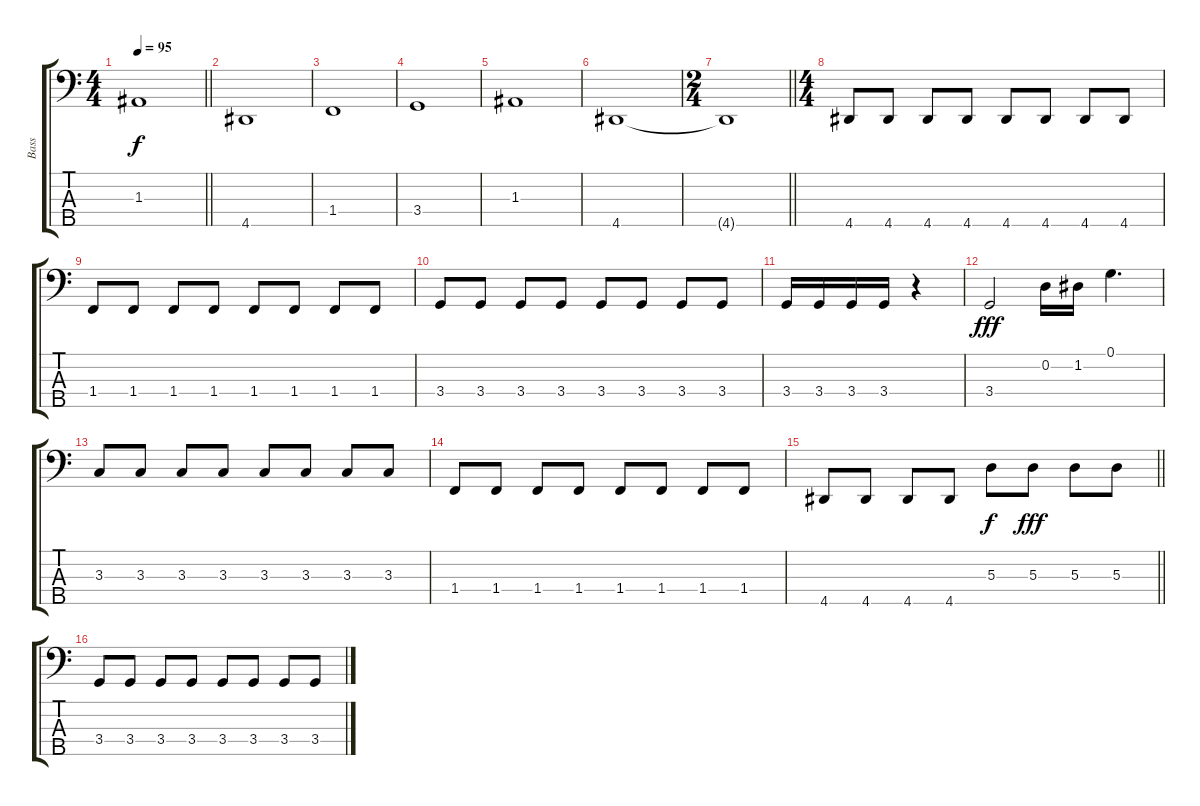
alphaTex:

\track ("Bass" "Bass") {instrument electricbassfinger}
\staff {score tabs}
\tuning (G2 D2 A1 E1 B0) {hide}
\ts (4 4)
\tempo 95
\clef f4
\barLineRight lightlight
\ks c
1.3.1{dy f} |
4.5.1 |
1.4.1 |
3.4.1 |
1.3.1 |
4.5.1 |
\ts (2 4)
\barLineRight lightlight
4.5{t}.1 |
\ts (4 4)
4.5.8 4.5.8 4.5.8 4.5.8 4.5.8 4.5.8 4.5.8 4.5.8 |
1.4.8 1.4.8 1.4.8 1.4.8 1.4.8 1.4.8 1.4.8 1.4.8 |
3.4.8 3.4.8 3.4.8 3.4.8 3.4.8 3.4.8 3.4.8 3.4.8 |
3.4.16 3.4.16 3.4.16 3.4.16 r.4 |
3.4.2{dy fff} 0.2.16 1.2.16 0.1.4{d} |
3.3.8 3.3.8 3.3.8 3.3.8 3.3.8 3.3.8 3.3.8 3.3.8 |
1.4.8 1.4.8 1.4.8 1.4.8 1.4.8 1.4.8 1.4.8 1.4.8 |
\barLineRight lightlight
4.5.8 4.5.8 4.5.8 4.5.8 5.3.8{dy f} 5.3.8{dy fff} 5.3.8 5.3.8 |
3.4.8 3.4.8 3.4.8 3.4.8 3.4.8 3.4.8 3.4.8 3.4.8
